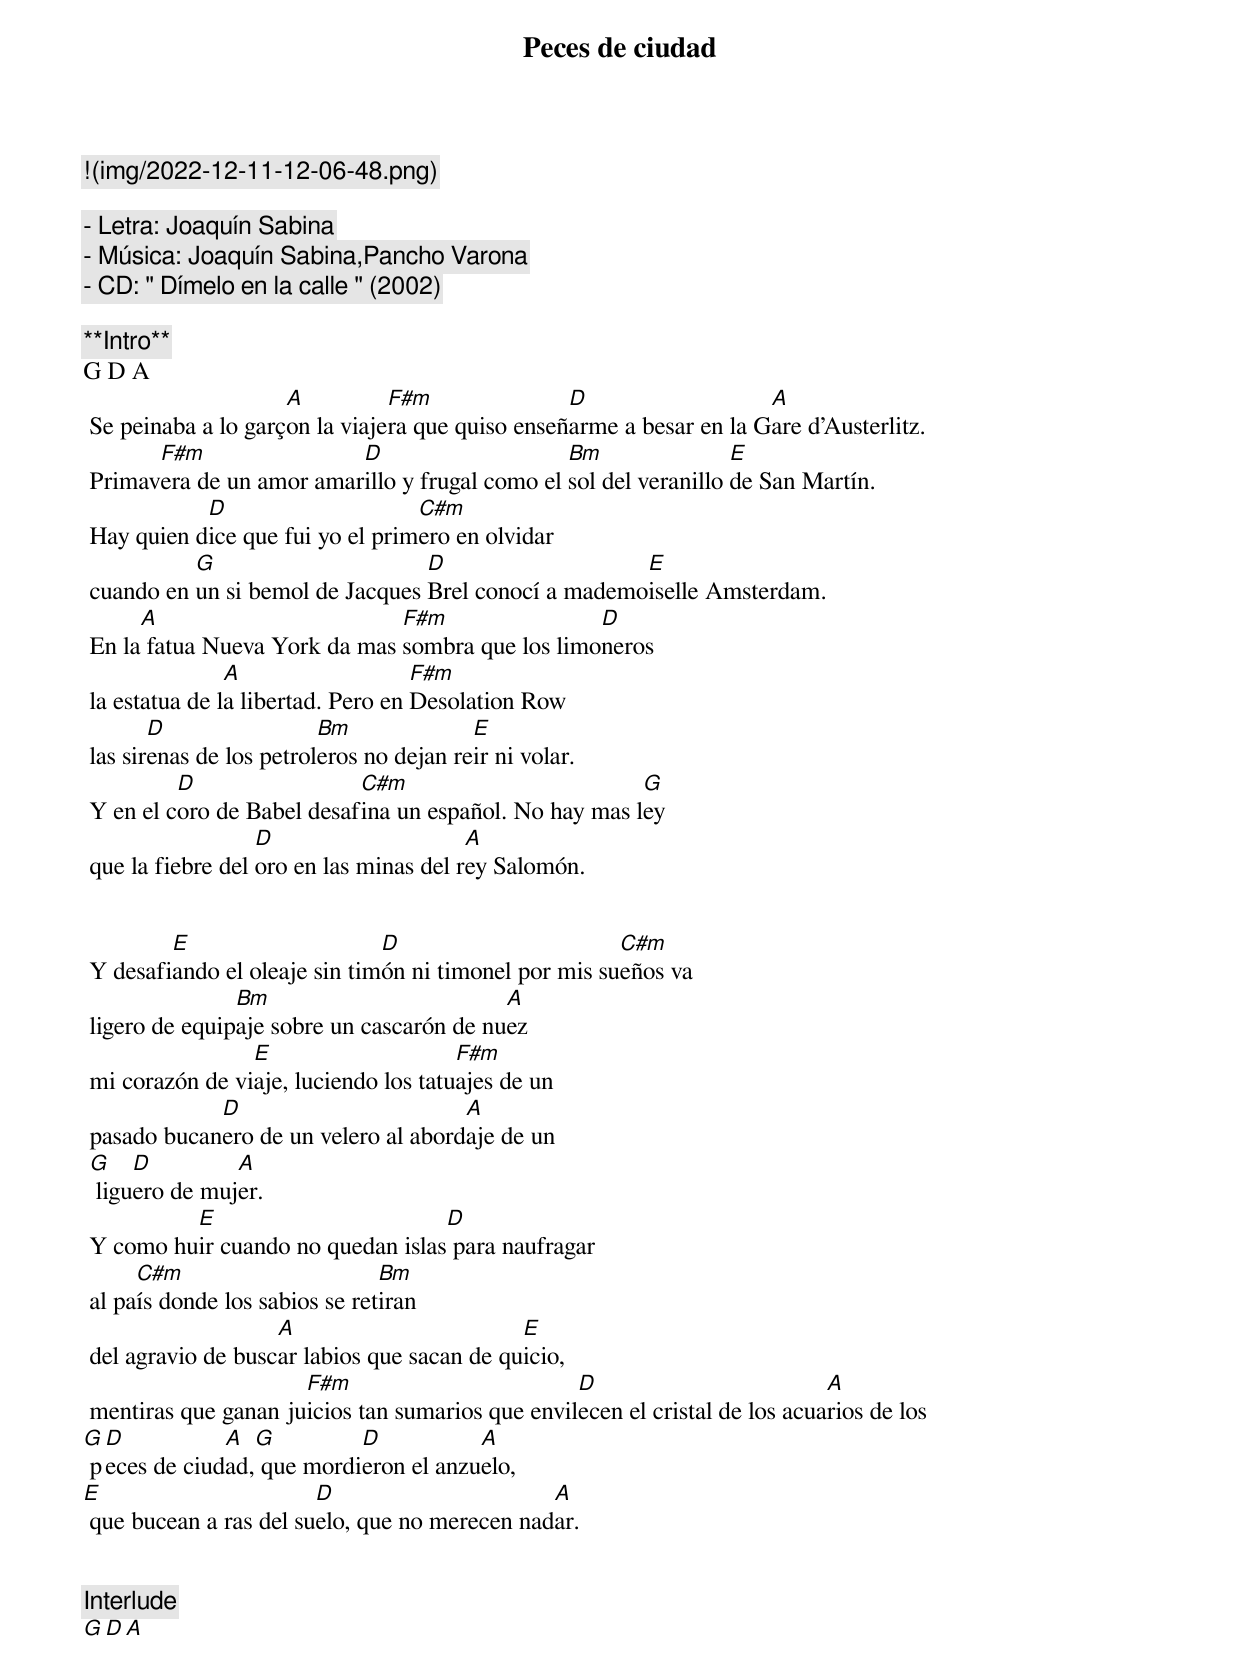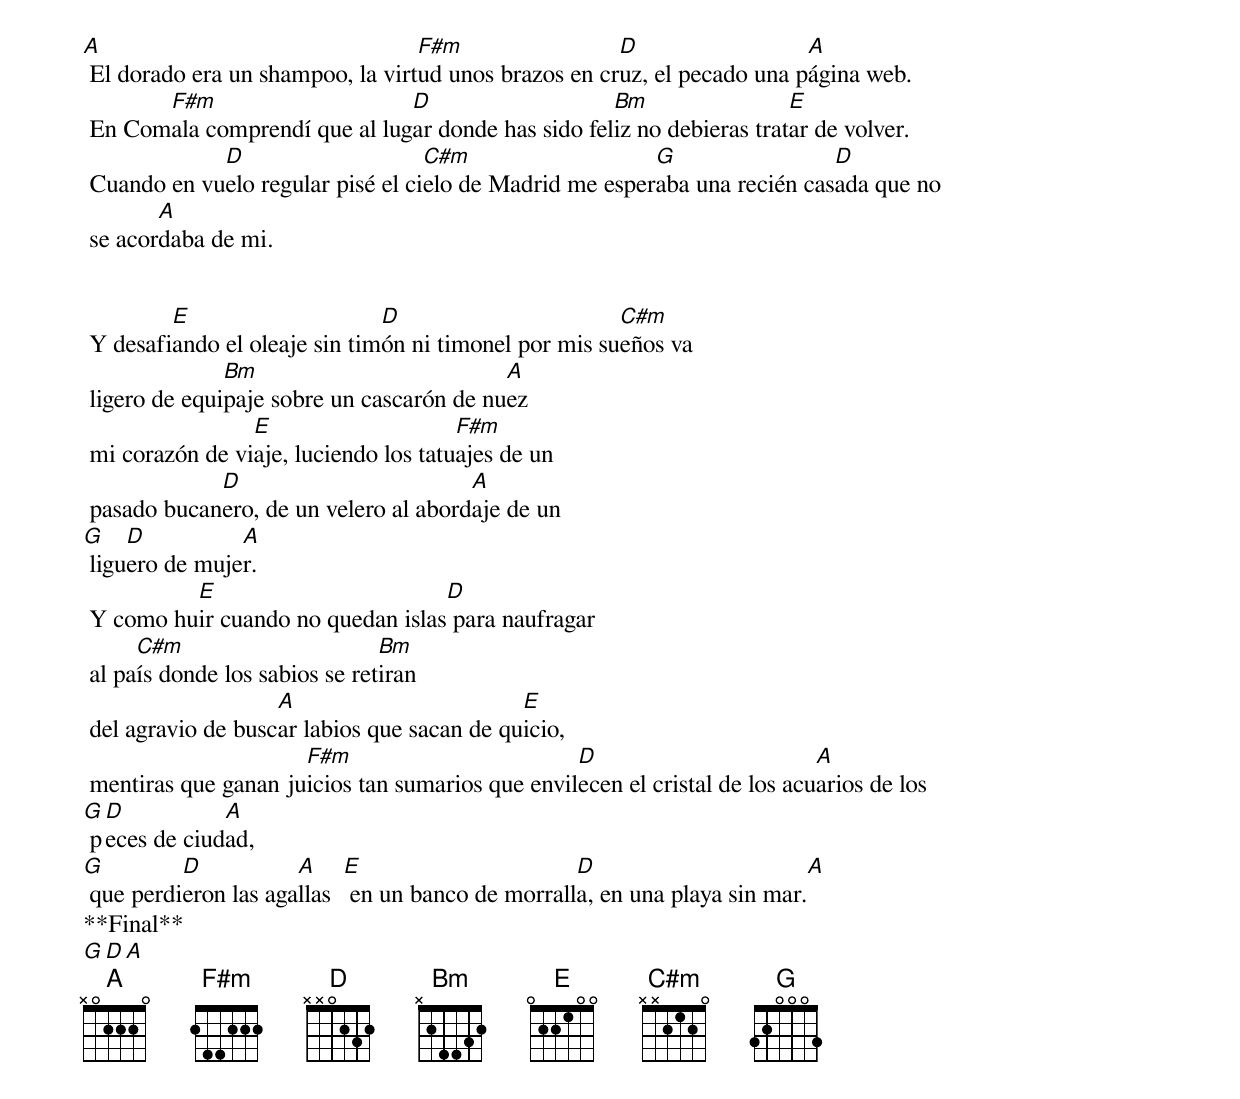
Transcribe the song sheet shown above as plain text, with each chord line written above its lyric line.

Peces de ciudad

![](img/2022-12-11-12-06-48.png)

- Letra: Joaquín Sabina
- Música: Joaquín Sabina,Pancho Varona
- CD: " Dímelo en la calle " (2002)

**Intro**
G D A
                     A          F#m               D                   A
 Se peinaba a lo garçon la viajera que quiso enseñarme a besar en la Gare d'Austerlitz.
       F#m                D                     Bm                E
 Primavera de un amor amarillo y frugal como el sol del veranillo de San Martín.
            D                     C#m
 Hay quien dice que fui yo el primero en olvidar
           G                      D                   E
 cuando en un si bemol de Jacques Brel conocí a mademoiselle Amsterdam.
      A                        F#m                D
 En la fatua Nueva York da mas sombra que los limoneros
                A                   F#m
 la estatua de la libertad. Pero en Desolation Row
        D                 Bm              E
 las sirenas de los petroleros no dejan reir ni volar.
          D                 C#m                         G
 Y en el coro de Babel desafina un español. No hay mas ley
                   D                     A
 que la fiebre del oro en las minas del rey Salomón.


         E                     D                       C#m
 Y desafiando el oleaje sin timón ni timonel por mis sueños va
                Bm                         A
 ligero de equipaje sobre un cascarón de nuez
                 E                     F#m
 mi corazón de viaje, luciendo los tatuajes de un
             D                        A
 pasado bucanero de un velero al abordaje de un
 G    D         A
  liguero de mujer.
          E                        D
 Y como huir cuando no quedan islas para naufragar
      C#m                       Bm
 al país donde los sabios se retiran
                    A                        E
 del agravio de buscar labios que sacan de quicio,
                      F#m                         D                          A
 mentiras que ganan juicios tan sumarios que envilecen el cristal de los acuarios de los
G D           A  G         D           A
 peces de ciudad, que mordieron el anzuelo,
E                       D                      A
 que bucean a ras del suelo, que no merecen nadar.


[Interlude]
G  D  A


A                                 F#m                 D                  A
 El dorado era un shampoo, la virtud unos brazos en cruz, el pecado una página web.
       F#m                     D                    Bm                 E
 En Comala comprendí que al lugar donde has sido feliz no debieras tratar de volver.
             D                     C#m                   G                 D
 Cuando en vuelo regular pisé el cielo de Madrid me esperaba una recién casada que no
        A
 se acordaba de mi.


         E                     D                       C#m
 Y desafiando el oleaje sin timón ni timonel por mis sueños va
               Bm                          A
 ligero de equipaje sobre un cascarón de nuez
                 E                     F#m
 mi corazón de viaje, luciendo los tatuajes de un
             D                         A
 pasado bucanero, de un velero al abordaje de un
G    D          A
 liguero de mujer.
          E                        D
 Y como huir cuando no quedan islas para naufragar
      C#m                       Bm
 al país donde los sabios se retiran
                    A                        E
 del agravio de buscar labios que sacan de quicio,
                      F#m                         D                         A
 mentiras que ganan juicios tan sumarios que envilecen el cristal de los acuarios de los
G D           A
 peces de ciudad,
G         D           A     E                      D                         A
 que perdieron las agallas   en un banco de morralla, en una playa sin mar.
**Final**
G D A
